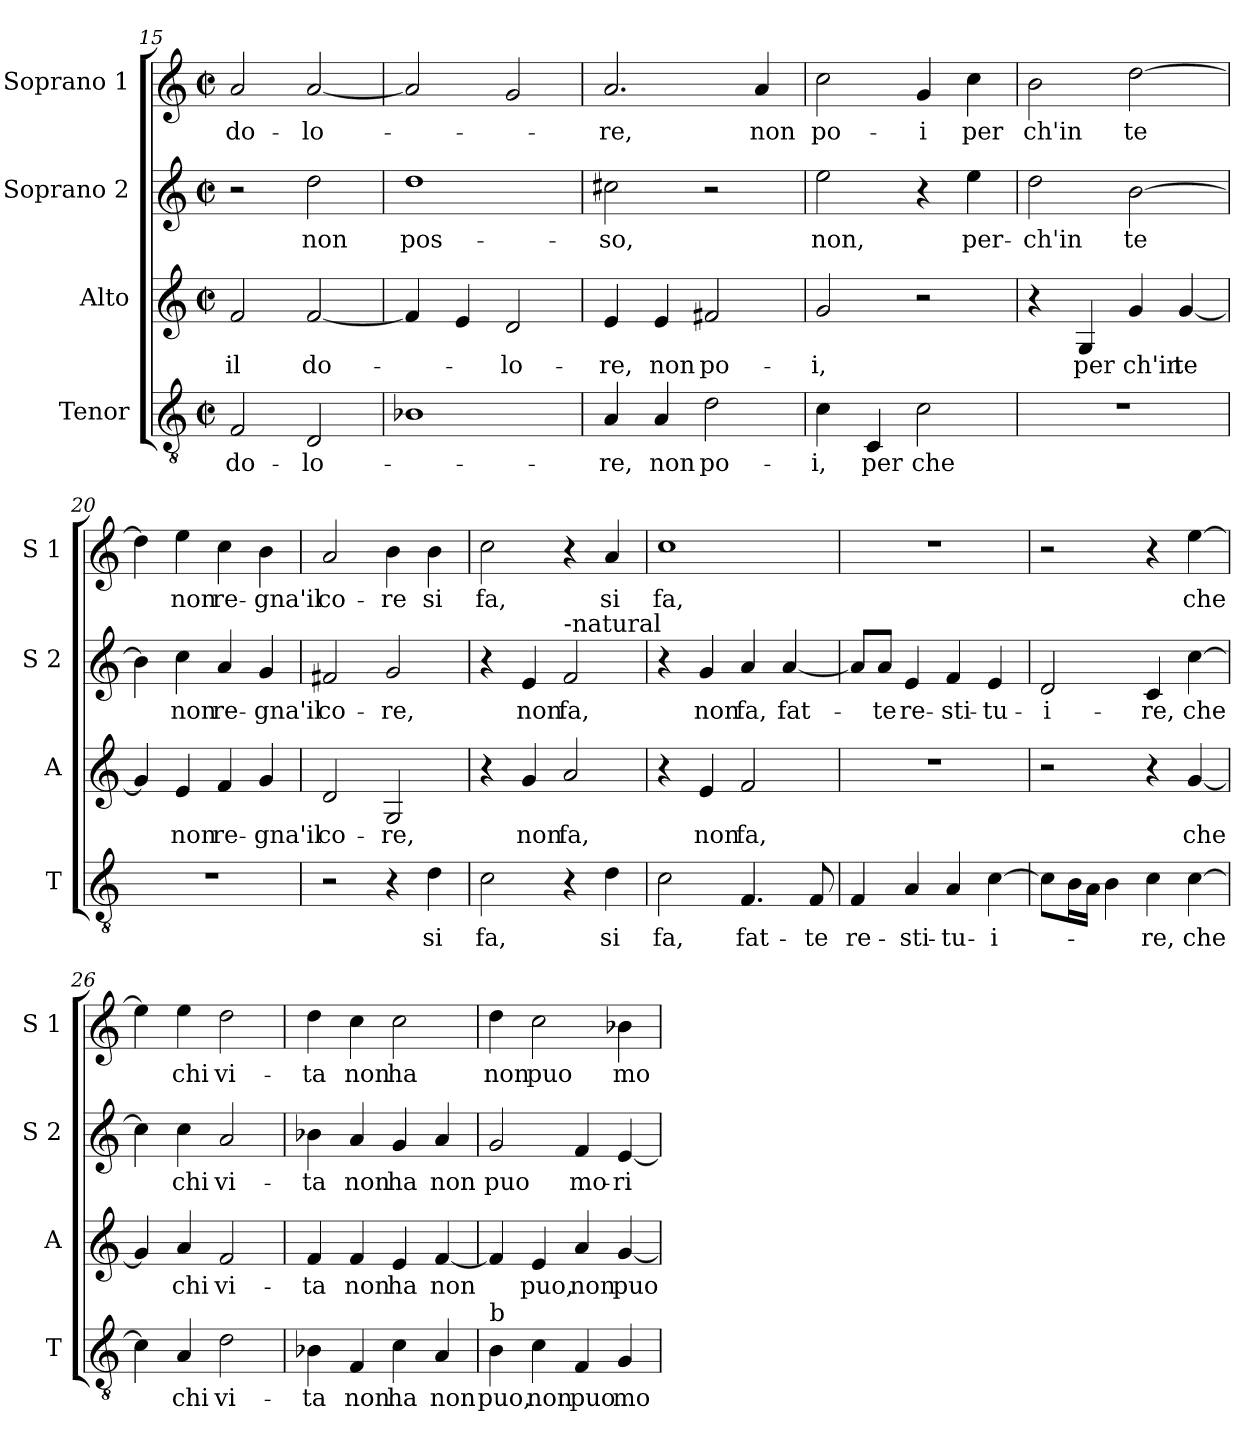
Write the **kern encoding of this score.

**kern	**text	**kern	**text	**kern	**text	**kern	**text
*part4	*part4	*part3	*part3	*part2	*part2	*part1	*part1
*staff4	*staff4	*staff3	*staff3	*staff2	*staff2	*staff1	*staff1
*I"Tenor	*	*I"Alto	*	*I"Soprano 2	*	*I"Soprano 1	*
*I'T	*	*I'A	*	*I'S 2	*	*I'S 1	*
*clefGv2	*	*clefG2	*	*clefG2	*	*clefG2	*
*k[]	*	*k[]	*	*k[]	*	*k[]	*
*C:	*	*C:	*	*C:	*	*C:	*
*M2/2	*	*M2/2	*	*M2/2	*	*M2/2	*
*met(c|)	*	*met(c|)	*	*met(c|)	*	*met(c|)	*
=15	=15	=15	=15	=15	=15	=15	=15
!	!LO:LY:b	!	!LO:LY:b	!	!	!	!LO:LY:b
2F/	do-	2f/	il	2r	.	2a/	do-
!	!LO:LY:b	!	!LO:LY:b	!	!LO:LY:b	!	!LO:LY:b
2D/	-lo-	[2f/	do-	2dd\	non	[2a/	-lo-
!!LO:PB:g=z
=16	=16	=16	=16	=16	=16	=16	=16
!	!	!	!	!	!LO:LY:b	!	!
1B-X	.	4f/]	.	1dd	pos-	2a/]	.
.	.	4e/	.	.	.	.	.
!	!	!	!LO:LY:b	!	!	!	!
.	.	2d/	-lo-	.	.	2g/	.
=17	=17	=17	=17	=17	=17	=17	=17
!	!LO:LY:b	!	!LO:LY:b	!	!LO:LY:b	!	!LO:LY:b
4A/	-re,	4e/	-re,	2cc#X\	-so,	2.a/	-re,
!	!LO:LY:b	!	!LO:LY:b	!	!	!	!
4A/	non	4e/	non	.	.	.	.
!	!LO:LY:b	!	!LO:LY:b	!	!	!	!
2d\	po-	2f#X/	po-	2r	.	.	.
!	!	!	!	!	!	!	!LO:LY:b
.	.	.	.	.	.	4a/	non
=18	=18	=18	=18	=18	=18	=18	=18
!	!LO:LY:b	!	!LO:LY:b	!	!LO:LY:b	!	!LO:LY:b
4c\	-i,	2g/	-i,	2ee\	non,	2cc\	po-
!	!LO:LY:b	!	!	!	!	!	!
4C/	per	.	.	.	.	.	.
!	!LO:LY:b	!	!	!	!	!	!LO:LY:b
2c\	che	2r	.	4r	.	4g/	-i
!	!	!	!	!	!LO:LY:b	!	!LO:LY:b
.	.	.	.	4ee\	per-	4cc\	per
=19	=19	=19	=19	=19	=19	=19	=19
!	!	!	!	!	!LO:LY:b	!	!LO:LY:b
1r	.	4r	.	2dd\	-ch'in	2b\	ch'in
!	!	!	!LO:LY:b	!	!	!	!
.	.	4G/	per	.	.	.	.
!	!	!	!LO:LY:b	!	!LO:LY:b	!	!LO:LY:b
.	.	4g/	ch'in	[2b\	te	[2dd\	te
!	!	!	!LO:LY:b	!	!	!	!
.	.	[4g/	te	.	.	.	.
=20	=20	=20	=20	=20	=20	=20	=20
1r	.	4g/]	.	4b\]	.	4dd\]	.
!	!	!	!LO:LY:b	!	!LO:LY:b	!	!LO:LY:b
.	.	4e/	non	4cc\	non	4ee\	non
!	!	!	!LO:LY:b	!	!LO:LY:b	!	!LO:LY:b
.	.	4f/	re-	4a/	re-	4cc\	re-
!	!	!	!LO:LY:b	!	!LO:LY:b	!	!LO:LY:b
.	.	4g/	-gna'il	4g/	-gna'il	4b\	-gna'il
!!LO:LB:g=z
=21	=21	=21	=21	=21	=21	=21	=21
!	!	!	!LO:LY:b	!	!LO:LY:b	!	!LO:LY:b
2r	.	2d/	co-	2f#X/	co-	2a/	co-
!	!	!	!LO:LY:b	!	!LO:LY:b	!	!LO:LY:b
4r	.	2G/	-re,	2g/	-re,	4b\	-re
!	!LO:LY:b	!	!	!	!	!	!LO:LY:b
4d\	si	.	.	.	.	4b\	si
=22	=22	=22	=22	=22	=22	=22	=22
!	!LO:LY:b	!	!	!	!	!	!LO:LY:b
2c\	fa,	4r	.	4r	.	2cc\	fa,
!	!	!	!LO:LY:b	!	!LO:LY:b	!	!
.	.	4g/	non	4e/	non	.	.
!	!	!	!	!LO:TX:a:t=-natural	!	!	!
!	!	!	!LO:LY:b	!	!LO:LY:b	!	!
4r	.	2a/	fa,	2f/	fa,	4r	.
!	!LO:LY:b	!	!	!	!	!	!LO:LY:b
4d\	si	.	.	.	.	4a/	si
=23	=23	=23	=23	=23	=23	=23	=23
!	!LO:LY:b	!	!	!	!	!	!LO:LY:b
2c\	fa,	4r	.	4r	.	1cc	fa,
!	!	!	!LO:LY:b	!	!LO:LY:b	!	!
.	.	4e/	non	4g/	non	.	.
!	!LO:LY:b	!	!LO:LY:b	!	!LO:LY:b	!	!
4.F/	fat-	2f/	fa,	4a/	fa,	.	.
!	!	!	!	!	!LO:LY:b	!	!
.	.	.	.	[4a/	fat-	.	.
!	!LO:LY:b	!	!	!	!	!	!
8F/	-te	.	.	.	.	.	.
=24	=24	=24	=24	=24	=24	=24	=24
!	!LO:LY:b	!	!	!	!	!	!
4F/	re-	1r	.	8a/L]	.	1r	.
!	!	!	!	!	!LO:LY:b	!	!
.	.	.	.	8a/J	-te	.	.
!	!LO:LY:b	!	!	!	!LO:LY:b	!	!
4A/	-sti-	.	.	4e/	re-	.	.
!	!LO:LY:b	!	!	!	!LO:LY:b	!	!
4A/	-tu-	.	.	4f/	-sti-	.	.
!	!LO:LY:b	!	!	!	!LO:LY:b	!	!
[4c\	-i-	.	.	4e/	-tu-	.	.
=25	=25	=25	=25	=25	=25	=25	=25
!	!	!	!	!	!LO:LY:b	!	!
8c\L]	.	2r	.	2d/	-i-	2r	.
16B\L	.	.	.	.	.	.	.
16A\JJ	.	.	.	.	.	.	.
4B\	.	.	.	.	.	.	.
!	!LO:LY:b	!	!	!	!LO:LY:b	!	!
4c\	-re,	4r	.	4c/	-re,	4r	.
!	!LO:LY:b	!	!LO:LY:b	!	!LO:LY:b	!	!LO:LY:b
[4c\	che	[4g/	che	[4cc\	che	[4ee\	che
!!LO:LB:g=z
=26	=26	=26	=26	=26	=26	=26	=26
4c\]	.	4g/]	.	4cc\]	.	4ee\]	.
!	!LO:LY:b	!	!LO:LY:b	!	!LO:LY:b	!	!LO:LY:b
4A/	chi	4a/	chi	4cc\	chi	4ee\	chi
!	!LO:LY:b	!	!LO:LY:b	!	!LO:LY:b	!	!LO:LY:b
2d\	vi-	2f/	vi-	2a/	vi-	2dd\	vi-
=27	=27	=27	=27	=27	=27	=27	=27
!	!LO:LY:b	!	!LO:LY:b	!	!LO:LY:b	!	!LO:LY:b
4B-X\	-ta	4f/	-ta	4b-X\	-ta	4dd\	-ta
!	!LO:LY:b	!	!LO:LY:b	!	!LO:LY:b	!	!LO:LY:b
4F/	non	4f/	non	4a/	non	4cc\	non
!	!LO:LY:b	!	!LO:LY:b	!	!LO:LY:b	!	!LO:LY:b
4c\	ha	4e/	ha	4g/	ha	2cc\	ha
!	!LO:LY:b	!	!LO:LY:b	!	!LO:LY:b	!	!
4A/	non	[4f/	non	4a/	non	.	.
=28	=28	=28	=28	=28	=28	=28	=28
!LO:TX:a:t=b	!	!	!	!	!	!	!
!	!LO:LY:b	!	!	!	!LO:LY:b	!	!LO:LY:b
4B\	puo,	4f/]	.	2g/	puo	4dd\	non
!	!LO:LY:b	!	!LO:LY:b	!	!	!	!LO:LY:b
4c\	non	4e/	puo,	.	.	2cc\	puo
!	!LO:LY:b	!	!LO:LY:b	!	!LO:LY:b	!	!
4F/	puo	4a/	non	4f/	mo-	.	.
!	!LO:LY:b	!	!LO:LY:b	!	!LO:LY:b	!	!LO:LY:b
4G/	mo-	[4g/	puo	[4e/	-ri-	4b-X\	mo-
=	=	=	=	=	=	=	=
*-	*-	*-	*-	*-	*-	*-	*-
